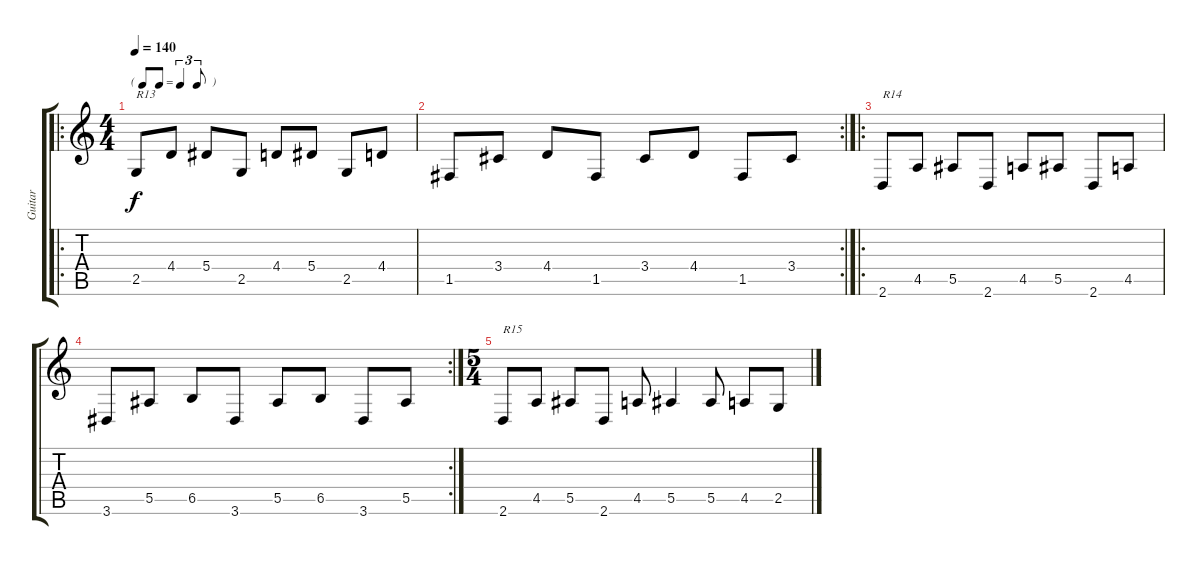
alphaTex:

\track ("Guitar" "Guitar") {instrument distortionguitar}
\staff {score tabs}
\tuning (C4 G3 Eb3 Bb2 F2 C2) {hide}
\ro
\ts (4 4)
\tf triplet8th
\tempo 140
\clef g2
\ks c
2.5.8{txt "R13" dy f} 4.4.8 5.4.8 2.5.8 4.4.8 5.4.8 2.5.8 4.4.8 |
\rc 2
1.5.8 3.4.8 4.4.8 1.5.8 3.4.8 4.4.8 1.5.8 3.4.8 |
\ro
2.6.8{txt "R14"} 4.5.8 5.5.8 2.6.8 4.5.8 5.5.8 2.6.8 4.5.8 |
\rc 2
3.6.8 5.5.8 6.5.8 3.6.8 5.5.8 6.5.8 3.6.8 5.5.8 |
\ts (5 4)
2.6.8{txt "R15"} 4.5.8 5.5.8 2.6.8 4.5.8 5.5.4 5.5.8 4.5.8 2.5.8
